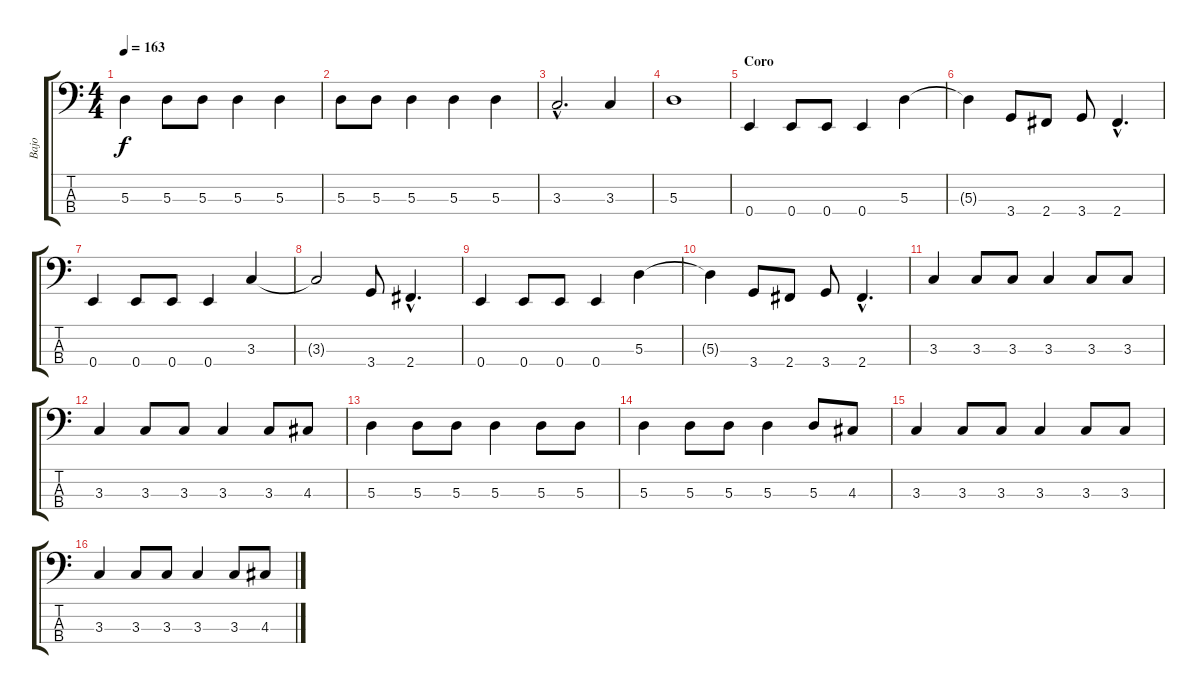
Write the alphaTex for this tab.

\track ("Bajo" "Bajo") {instrument electricbassfinger}
\staff {score tabs}
\tuning (G2 D2 A1 E1) {hide}
\ts (4 4)
\tempo 163
\clef f4
\ks c
5.3.4{dy f} 5.3.8 5.3.8 5.3.4 5.3.4 |
5.3.8 5.3.8 5.3.4 5.3.4 5.3.4 |
3.3{hac}.2{d} 3.3.4 |
5.3.1 |
\section ("" "Coro")
0.4.4 0.4.8 0.4.8 0.4.4 5.3.4 |
5.3{t}.4 3.4.8 2.4.8 3.4.8 2.4{hac}.4{d} |
0.4.4 0.4.8 0.4.8 0.4.4 3.3.4 |
3.3{t}.2 3.4.8 2.4{hac}.4{d} |
0.4.4 0.4.8 0.4.8 0.4.4 5.3.4 |
5.3{t}.4 3.4.8 2.4.8 3.4.8 2.4{hac}.4{d} |
3.3.4 3.3.8 3.3.8 3.3.4 3.3.8 3.3.8 |
3.3.4 3.3.8 3.3.8 3.3.4 3.3.8 4.3.8 |
5.3.4 5.3.8 5.3.8 5.3.4 5.3.8 5.3.8 |
5.3.4 5.3.8 5.3.8 5.3.4 5.3.8 4.3.8 |
3.3.4 3.3.8 3.3.8 3.3.4 3.3.8 3.3.8 |
3.3.4 3.3.8 3.3.8 3.3.4 3.3.8 4.3.8
